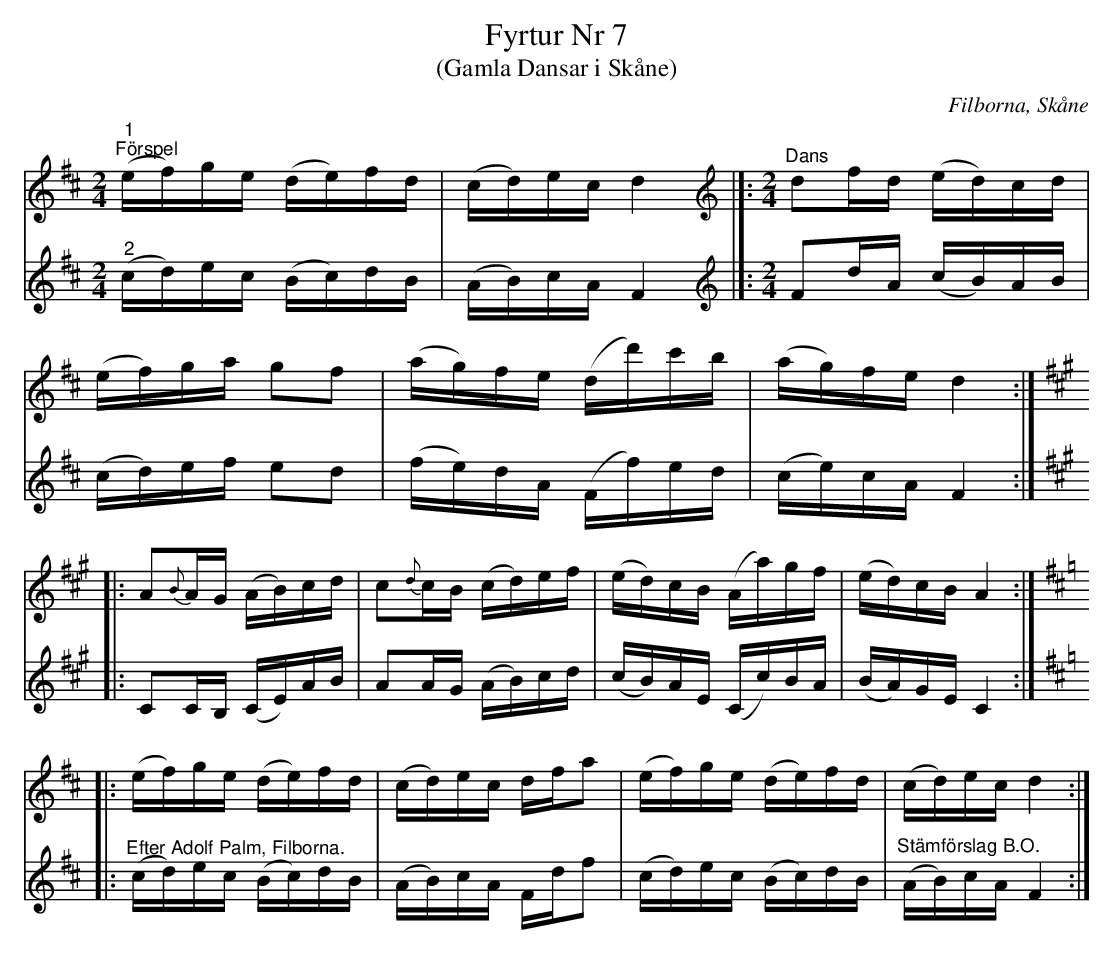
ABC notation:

X:1
T:Fyrtur Nr 7
T:(Gamla Dansar i Skåne)
O:Filborna, Skåne
L:1/16
M:2/4
K:D
V:1
"^1""^Förspel" (ef)ge (de)fd | (cd)ec d4 |]:[K:D][M:2/4][K:treble]"^Dans" d2fd (ed)cd |
(ef)ga g2f2 | (ag)fe (dd')c'b | (ag)fe d4 ::
[K:A] A2{B}AG (AB)cd | c2{d}cB (cd)ef | (ed)cB (Aa)gf | (ed)cB A4 ::
[K:D] (ef)ge (de)fd | (cd)ec dfa2 | (ef)ge (de)fd | (cd)ec d4 :|
V:2
"^2" (cd)ec (Bc)dB | (AB)cA F4 |]:[K:D][M:2/4][K:treble] F2dA (cB)AB | (cd)ef e2d2 |
(fe)dA (Ff)ed | (ce)cA F4 ::[K:A] C2CB, (CE)AB | A2AG (AB)cd | (cB)AE (Cc)BA | (BA)GE C4 ::
[K:D]"^Efter Adolf Palm, Filborna." (cd)ec (Bc)dB | (AB)cA Fdf2 | (cd)ec (Bc)dB | "^Stämförslag B.O." (AB)cA F4 :|
